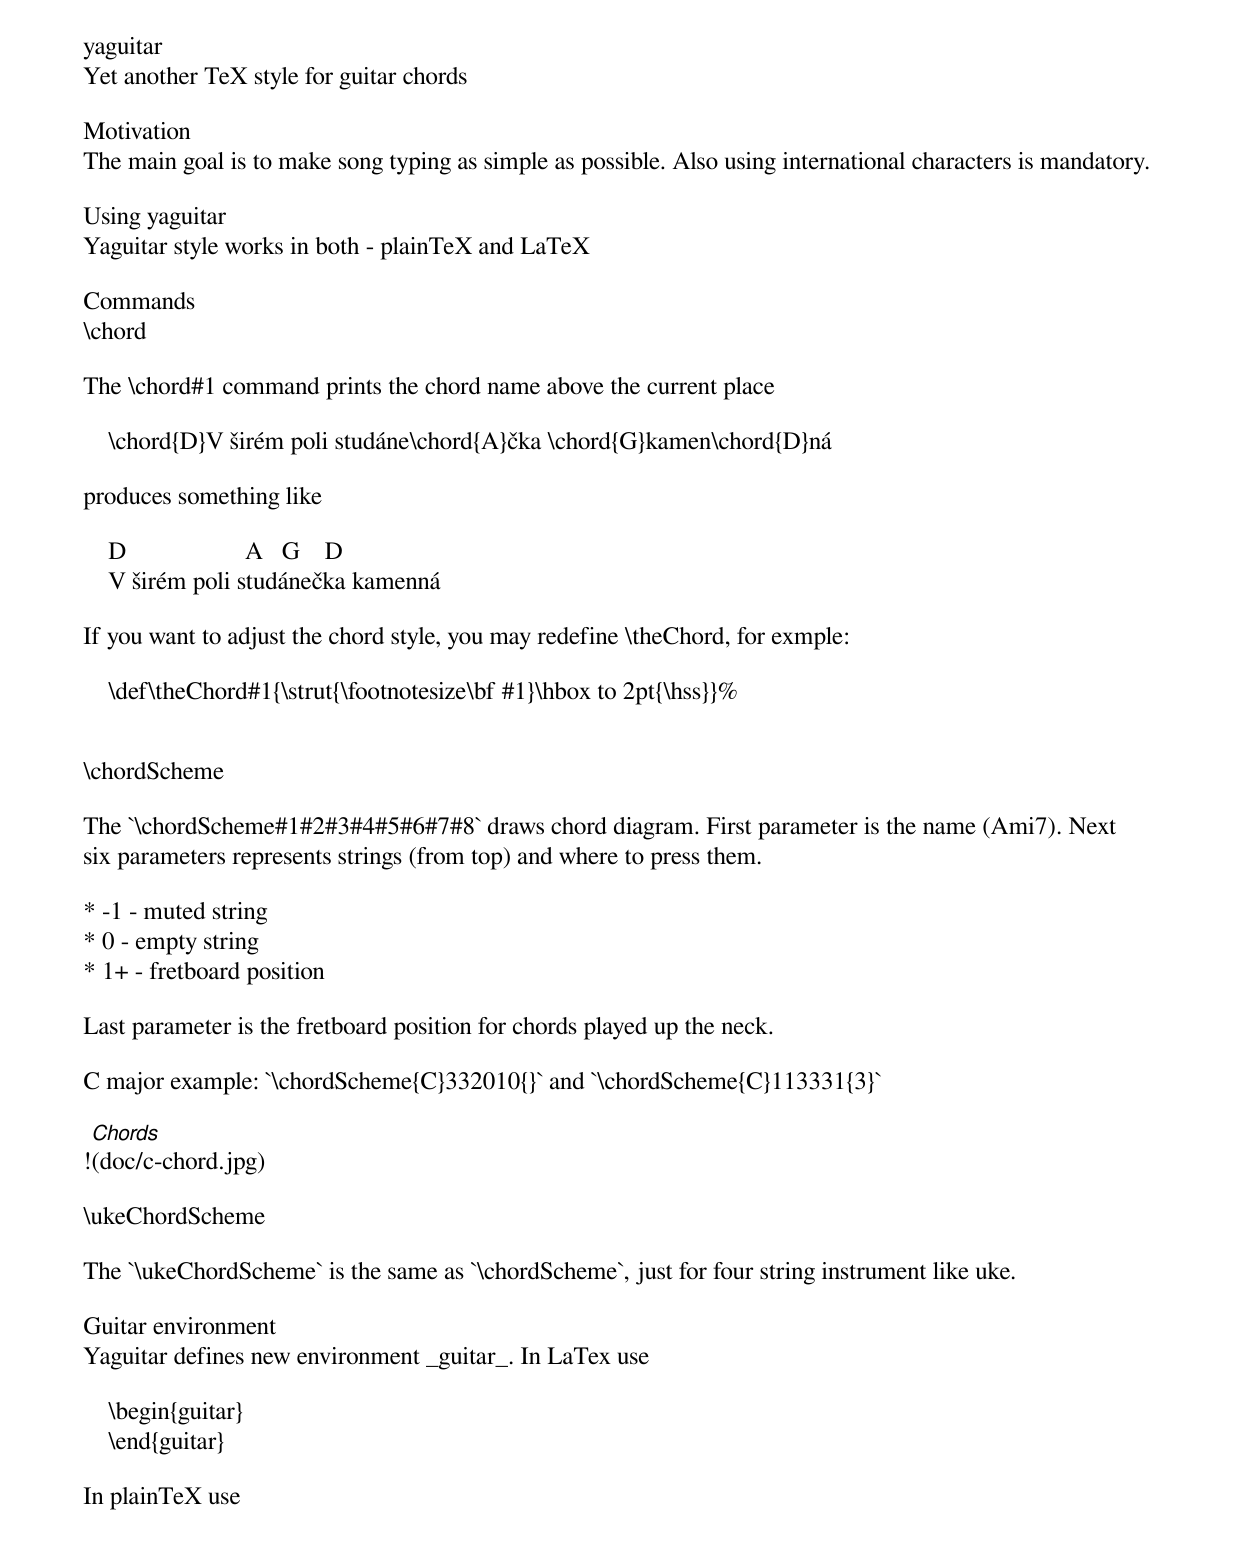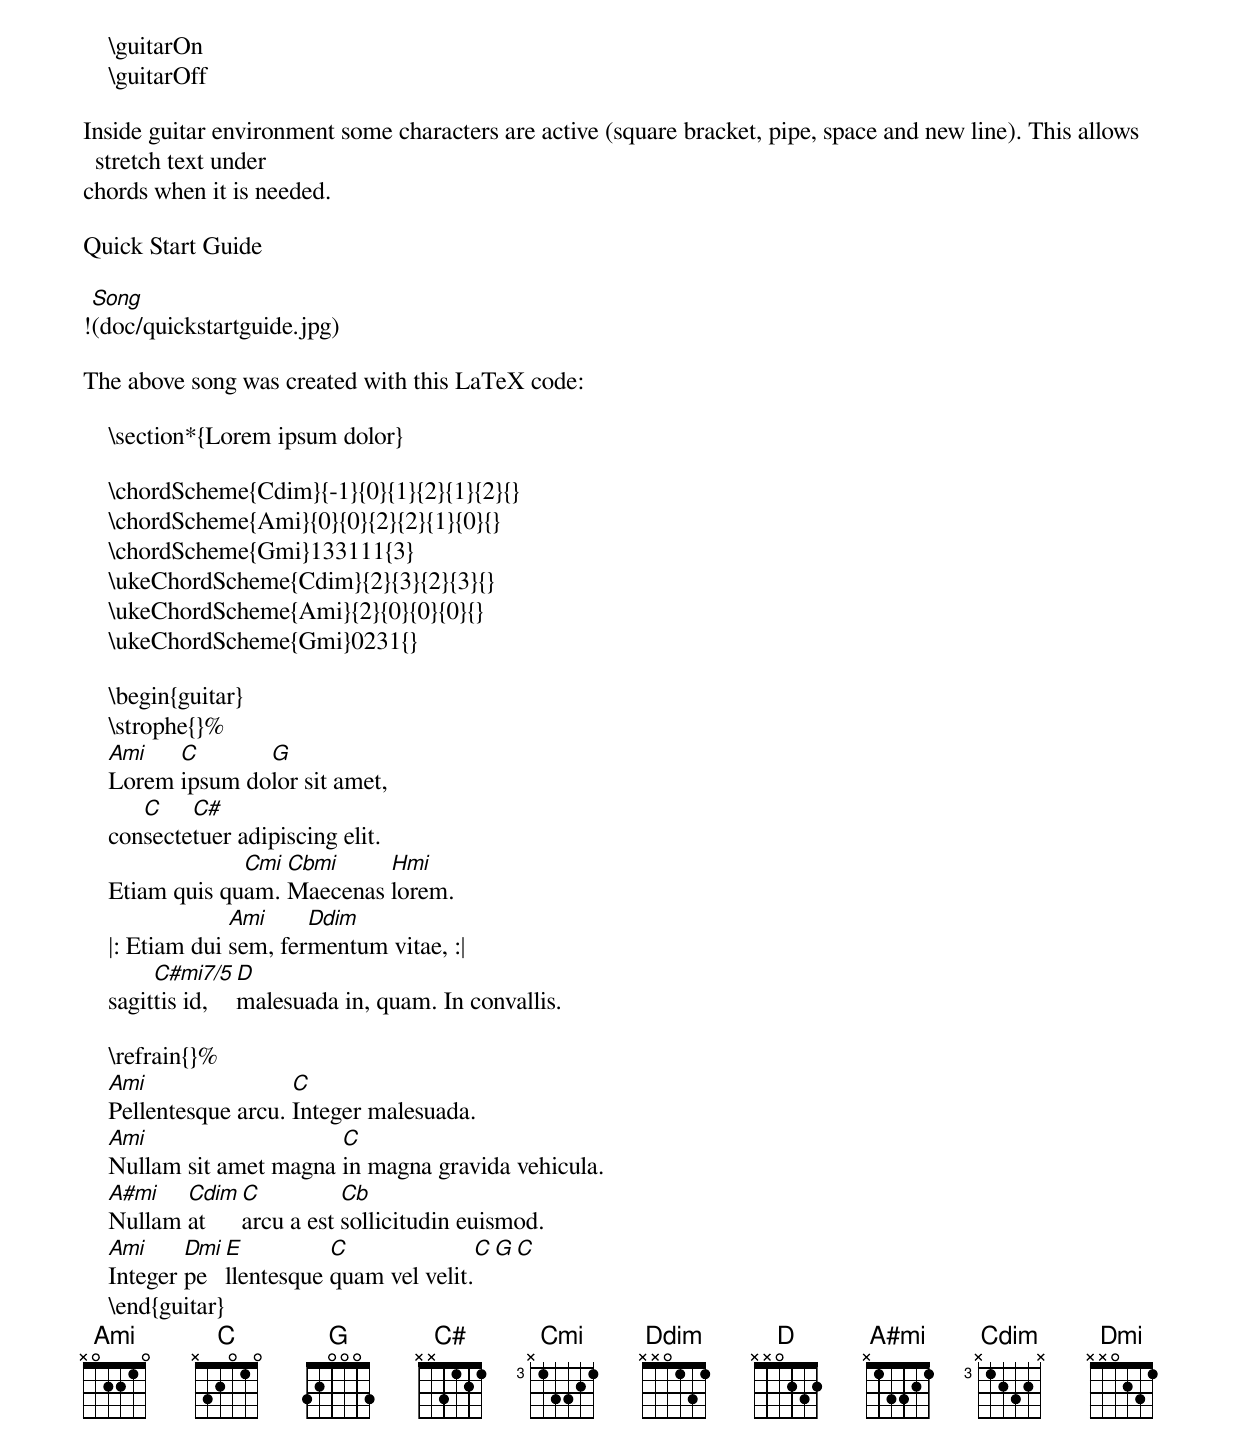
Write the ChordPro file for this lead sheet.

yaguitar
Yet another TeX style for guitar chords

Motivation
The main goal is to make song typing as simple as possible. Also using international characters is mandatory.

Using yaguitar
Yaguitar style works in both - plainTeX and LaTeX

Commands
\chord

The \chord#1 command prints the chord name above the current place

    \chord{D}V širém poli studáne\chord{A}čka \chord{G}kamen\chord{D}ná

produces something like

    D                   A   G    D
    V širém poli studánečka kamenná

If you want to adjust the chord style, you may redefine \theChord, for exmple:

    \def\theChord#1{\strut{\footnotesize\bf #1}\hbox to 2pt{\hss}}%


\chordScheme

The `\chordScheme#1#2#3#4#5#6#7#8` draws chord diagram. First parameter is the name (Ami7). Next
six parameters represents strings (from top) and where to press them.

* -1 - muted string
* 0 - empty string
* 1+ - fretboard position

Last parameter is the fretboard position for chords played up the neck.

C major example: `\chordScheme{C}332010{}` and `\chordScheme{C}113331{3}`

![Chords](doc/c-chord.jpg)

\ukeChordScheme

The `\ukeChordScheme` is the same as `\chordScheme`, just for four string instrument like uke.

Guitar environment
Yaguitar defines new environment _guitar_. In LaTex use

    \begin{guitar}
    \end{guitar}

In plainTeX use

    \guitarOn
    \guitarOff

Inside guitar environment some characters are active (square bracket, pipe, space and new line). This allows stretch text under
chords when it is needed.

Quick Start Guide

![Song](doc/quickstartguide.jpg)

The above song was created with this LaTeX code:

    \section*{Lorem ipsum dolor}

    \chordScheme{Cdim}{-1}{0}{1}{2}{1}{2}{}
    \chordScheme{Ami}{0}{0}{2}{2}{1}{0}{}
    \chordScheme{Gmi}133111{3}
    \ukeChordScheme{Cdim}{2}{3}{2}{3}{}
    \ukeChordScheme{Ami}{2}{0}{0}{0}{}
    \ukeChordScheme{Gmi}0231{}

    \begin{guitar}
    \strophe{}%
    [Ami]Lorem [C]ipsum do[G]lor sit amet,
    con[C]secte[C#]tuer adipiscing elit.
    Etiam quis qu[Cmi]am. [Cbmi]Maecenas [Hmi]lorem.
    |: Etiam dui [Ami]sem, fer[Ddim]mentum vitae, :|
    sagit[C#mi7/5]tis id, [D]malesuada in, quam. In convallis.

    \refrain{}%
    [Ami]Pellentesque arcu. [C]Integer malesuada.
    [Ami]Nullam sit amet magna [C]in magna gravida vehicula.
    [A#mi]Nullam [Cdim]at [C]arcu a est [Cb]sollicitudin euismod.
    [Ami]Integer [Dmi]pe[E]llentesque [C]quam vel velit.[C][G][C]
    \end{guitar}
